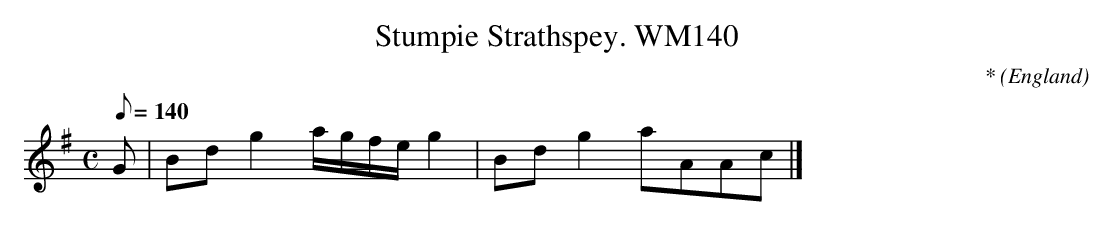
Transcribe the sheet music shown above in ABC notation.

X:1
T:Stumpie Strathspey. WM140
M:C
L:1/8
Q:140
C:*
O:England
K:G
G|Bd g2 a/g/f/e/g2|Bdg2aAAc|]
